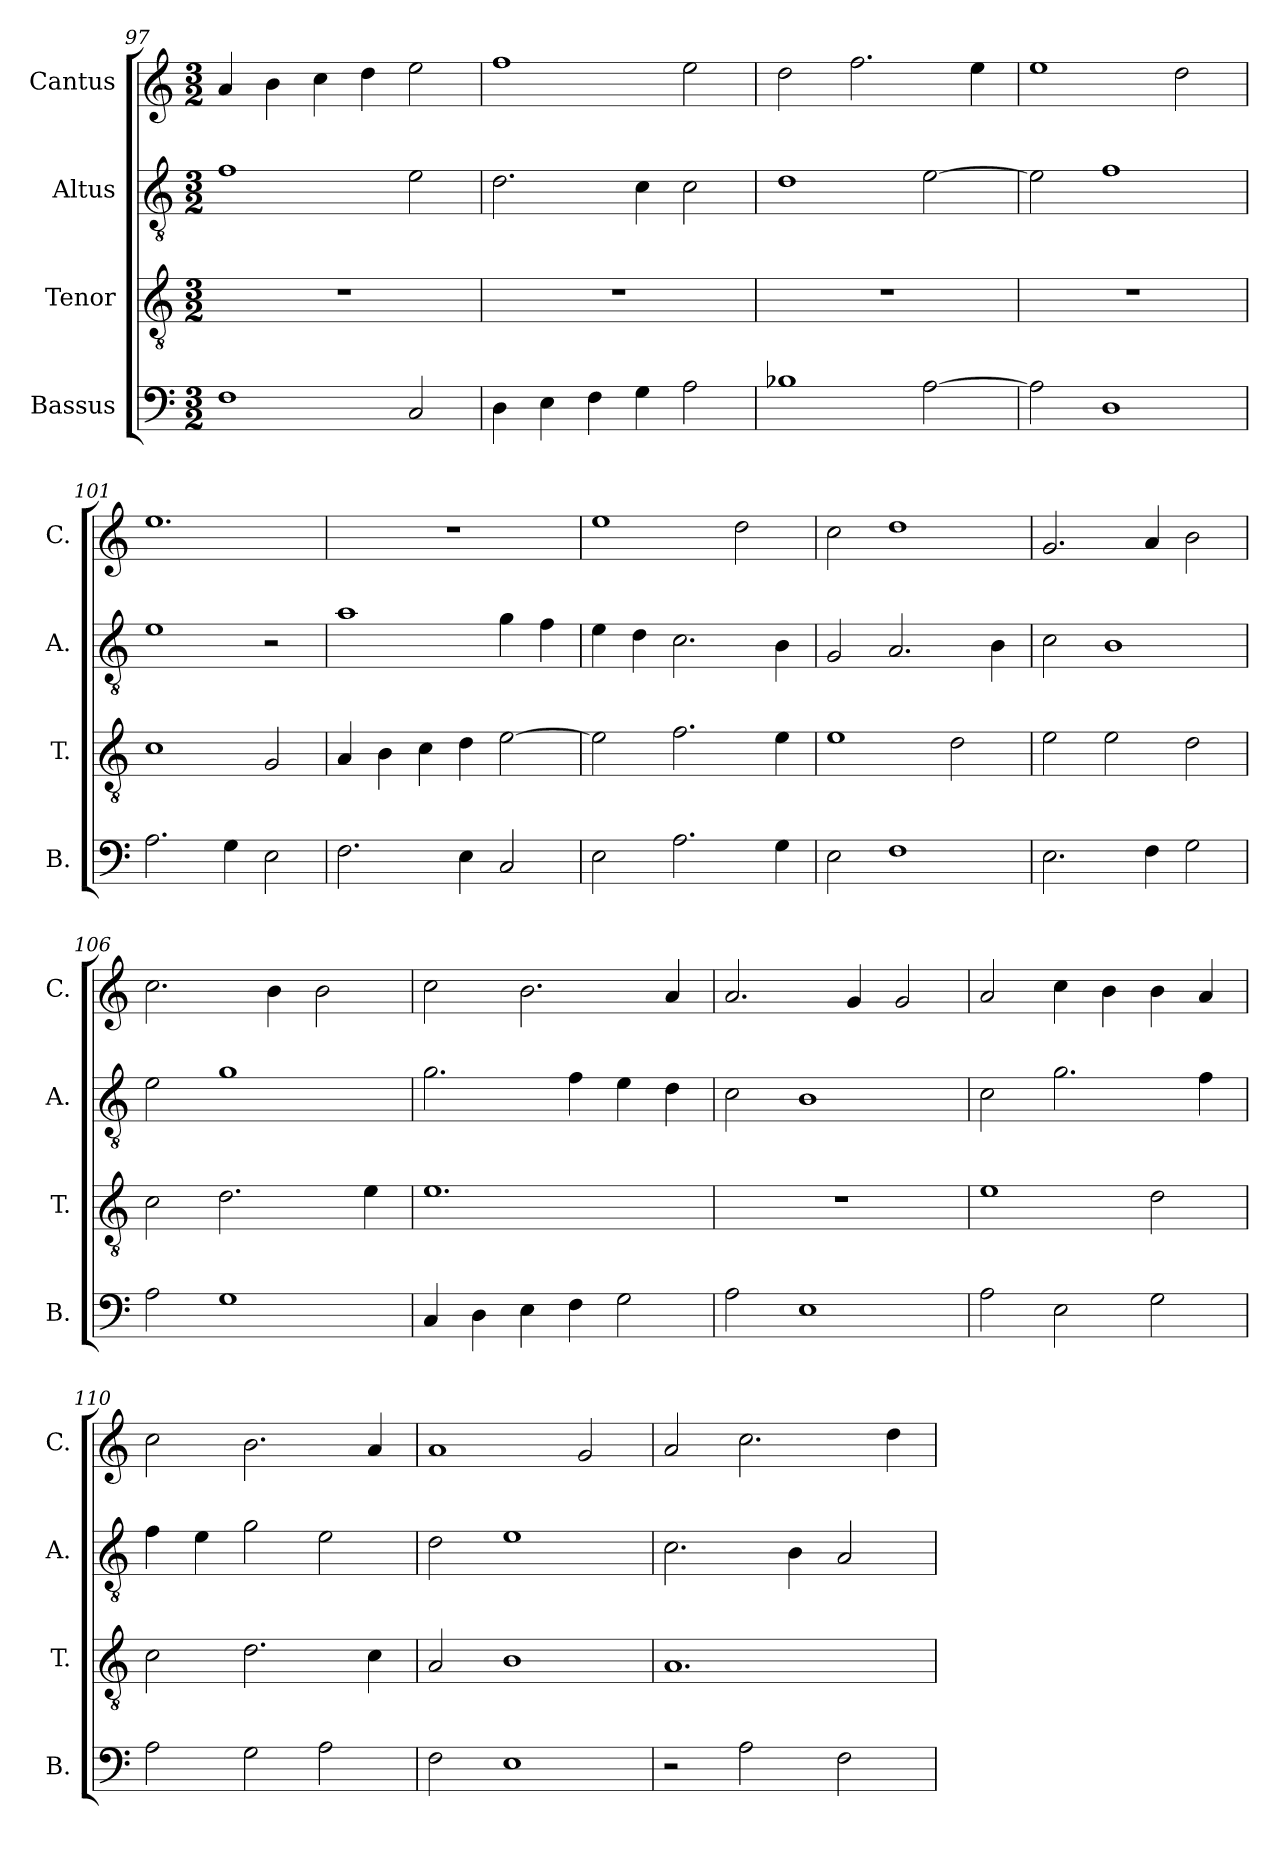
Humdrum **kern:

**kern	**kern	**kern	**kern
*part4	*part3	*part2	*part1
*staff4	*staff3	*staff2	*staff1
*I"Bassus	*I"Tenor	*I"Altus	*I"Cantus
*I'B.	*I'T.	*I'A.	*I'C.
*clefF4	*clefGv2	*clefGv2	*clefG2
*k[]	*k[]	*k[]	*k[]
*M3/2	*M3/2	*M3/2	*M3/2
=97	=97	=97	=97
1F	1.r	1f	4a/
.	.	.	4b\
.	.	.	4cc\
.	.	.	4dd\
2C/	.	2e\	2ee\
=98	=98	=98	=98
4D\	1.r	2.d\	1ff
4E\	.	.	.
4F\	.	.	.
4G\	.	4c\	.
2A\	.	2c\	2ee\
=99	=99	=99	=99
1B-X	1.r	1d	2dd\
.	.	.	2.ff\
[2A\	.	[2e\	.
.	.	.	4ee\
=100	=100	=100	=100
2A\]	1.r	2e\]	1ee
1D	.	1f	.
.	.	.	2dd\
=101	=101	=101	=101
2.A\	1c	1e	1.ee
4G\	.	.	.
2E\	2G/	2r	.
=102	=102	=102	=102
2.F\	4A/	1a	1.r
.	4B\	.	.
.	4c\	.	.
4E\	4d\	.	.
2C/	[2e\	4g\	.
.	.	4f\	.
=103	=103	=103	=103
2E\	2e\]	4e\	1ee
.	.	4d\	.
2.A\	2.f\	2.c\	.
.	.	.	2dd\
4G\	4e\	4B\	.
=104	=104	=104	=104
2E\	1e	2G/	2cc\
1F	.	2.A/	1dd
.	2d\	.	.
.	.	4B\	.
=105	=105	=105	=105
2.E\	2e\	2c\	2.g/
.	2e\	1B	.
4F\	.	.	4a/
2G\	2d\	.	2b\
=106	=106	=106	=106
2A\	2c\	2e\	2.cc\
1G	2.d\	1g	.
.	.	.	4b\
.	.	.	2b\
.	4e\	.	.
=107	=107	=107	=107
4C/	1.e	2.g\	2cc\
4D\	.	.	.
4E\	.	.	2.b\
4F\	.	4f\	.
2G\	.	4e\	.
.	.	4d\	4a/
=108	=108	=108	=108
2A\	1.r	2c\	2.a/
1E	.	1B	.
.	.	.	4g/
.	.	.	2g/
=109	=109	=109	=109
2A\	1e	2c\	2a/
2E\	.	2.g\	4cc\
.	.	.	4b\
2G\	2d\	.	4b\
.	.	4f\	4a/
=110	=110	=110	=110
2A\	2c\	4f\	2cc\
.	.	4e\	.
2G\	2.d\	2g\	2.b\
2A\	.	2e\	.
.	4c\	.	4a/
=111	=111	=111	=111
2F\	2A/	2d\	1a
1E	1B	1e	.
.	.	.	2g/
=112	=112	=112	=112
2r	1.A	2.c\	2a/
2A\	.	.	2.cc\
.	.	4B\	.
2F\	.	2A/	.
.	.	.	4dd\
=	=	=	=
*-	*-	*-	*-
